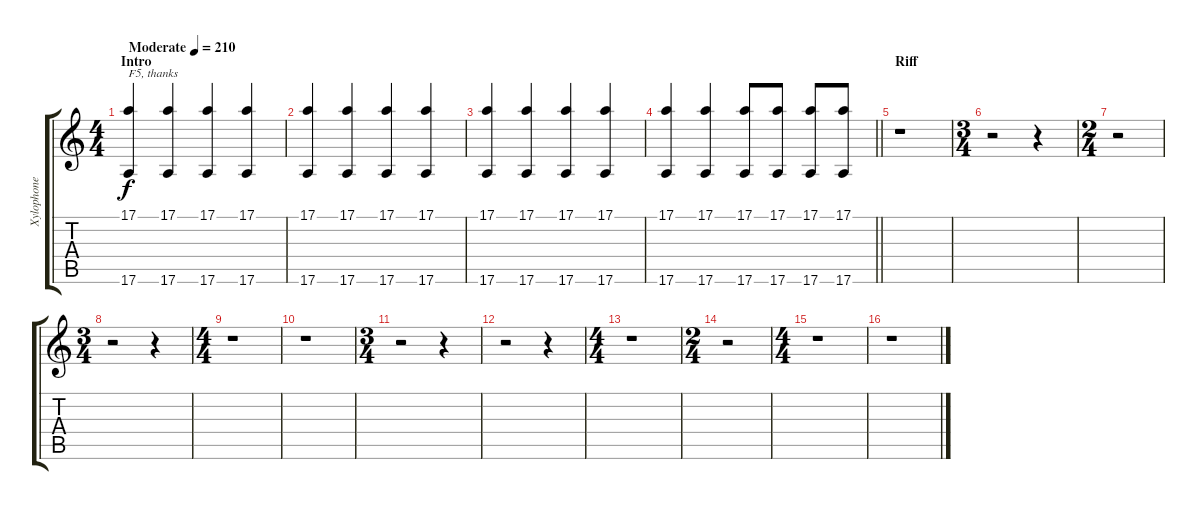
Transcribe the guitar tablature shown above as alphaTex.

\track ("Xylophone" "Xylophone") {instrument xylophone}
\staff {score tabs}
\tuning (E4 B3 G3 D3 A2 E2) {hide}
\ts (4 4)
\section ("" "Intro")
\tempo (210 "Moderate")
\clef g2
\ks c
(17.1 17.6).4{txt "F5, thanks" dy f instrument xylophone} (17.1 17.6).4 (17.1 17.6).4 (17.1 17.6).4 |
(17.1 17.6).4 (17.1 17.6).4 (17.1 17.6).4 (17.1 17.6).4 |
(17.1 17.6).4 (17.1 17.6).4 (17.1 17.6).4 (17.1 17.6).4 |
\barLineRight lightlight
(17.1 17.6).4 (17.1 17.6).4 (17.1 17.6).8 (17.1 17.6).8 (17.1 17.6).8 (17.1 17.6).8 |
\section ("" "Riff")
r.1 |
\ts (3 4)
r.2 r.4 |
\ts (2 4)
r.2 |
\ts (3 4)
r.2 r.4 |
\ts (4 4)
r.1 |
r.1 |
\ts (3 4)
r.2 r.4 |
r.2 r.4 |
\ts (4 4)
r.1 |
\ts (2 4)
r.2 |
\ts (4 4)
r.1 |
r.1
